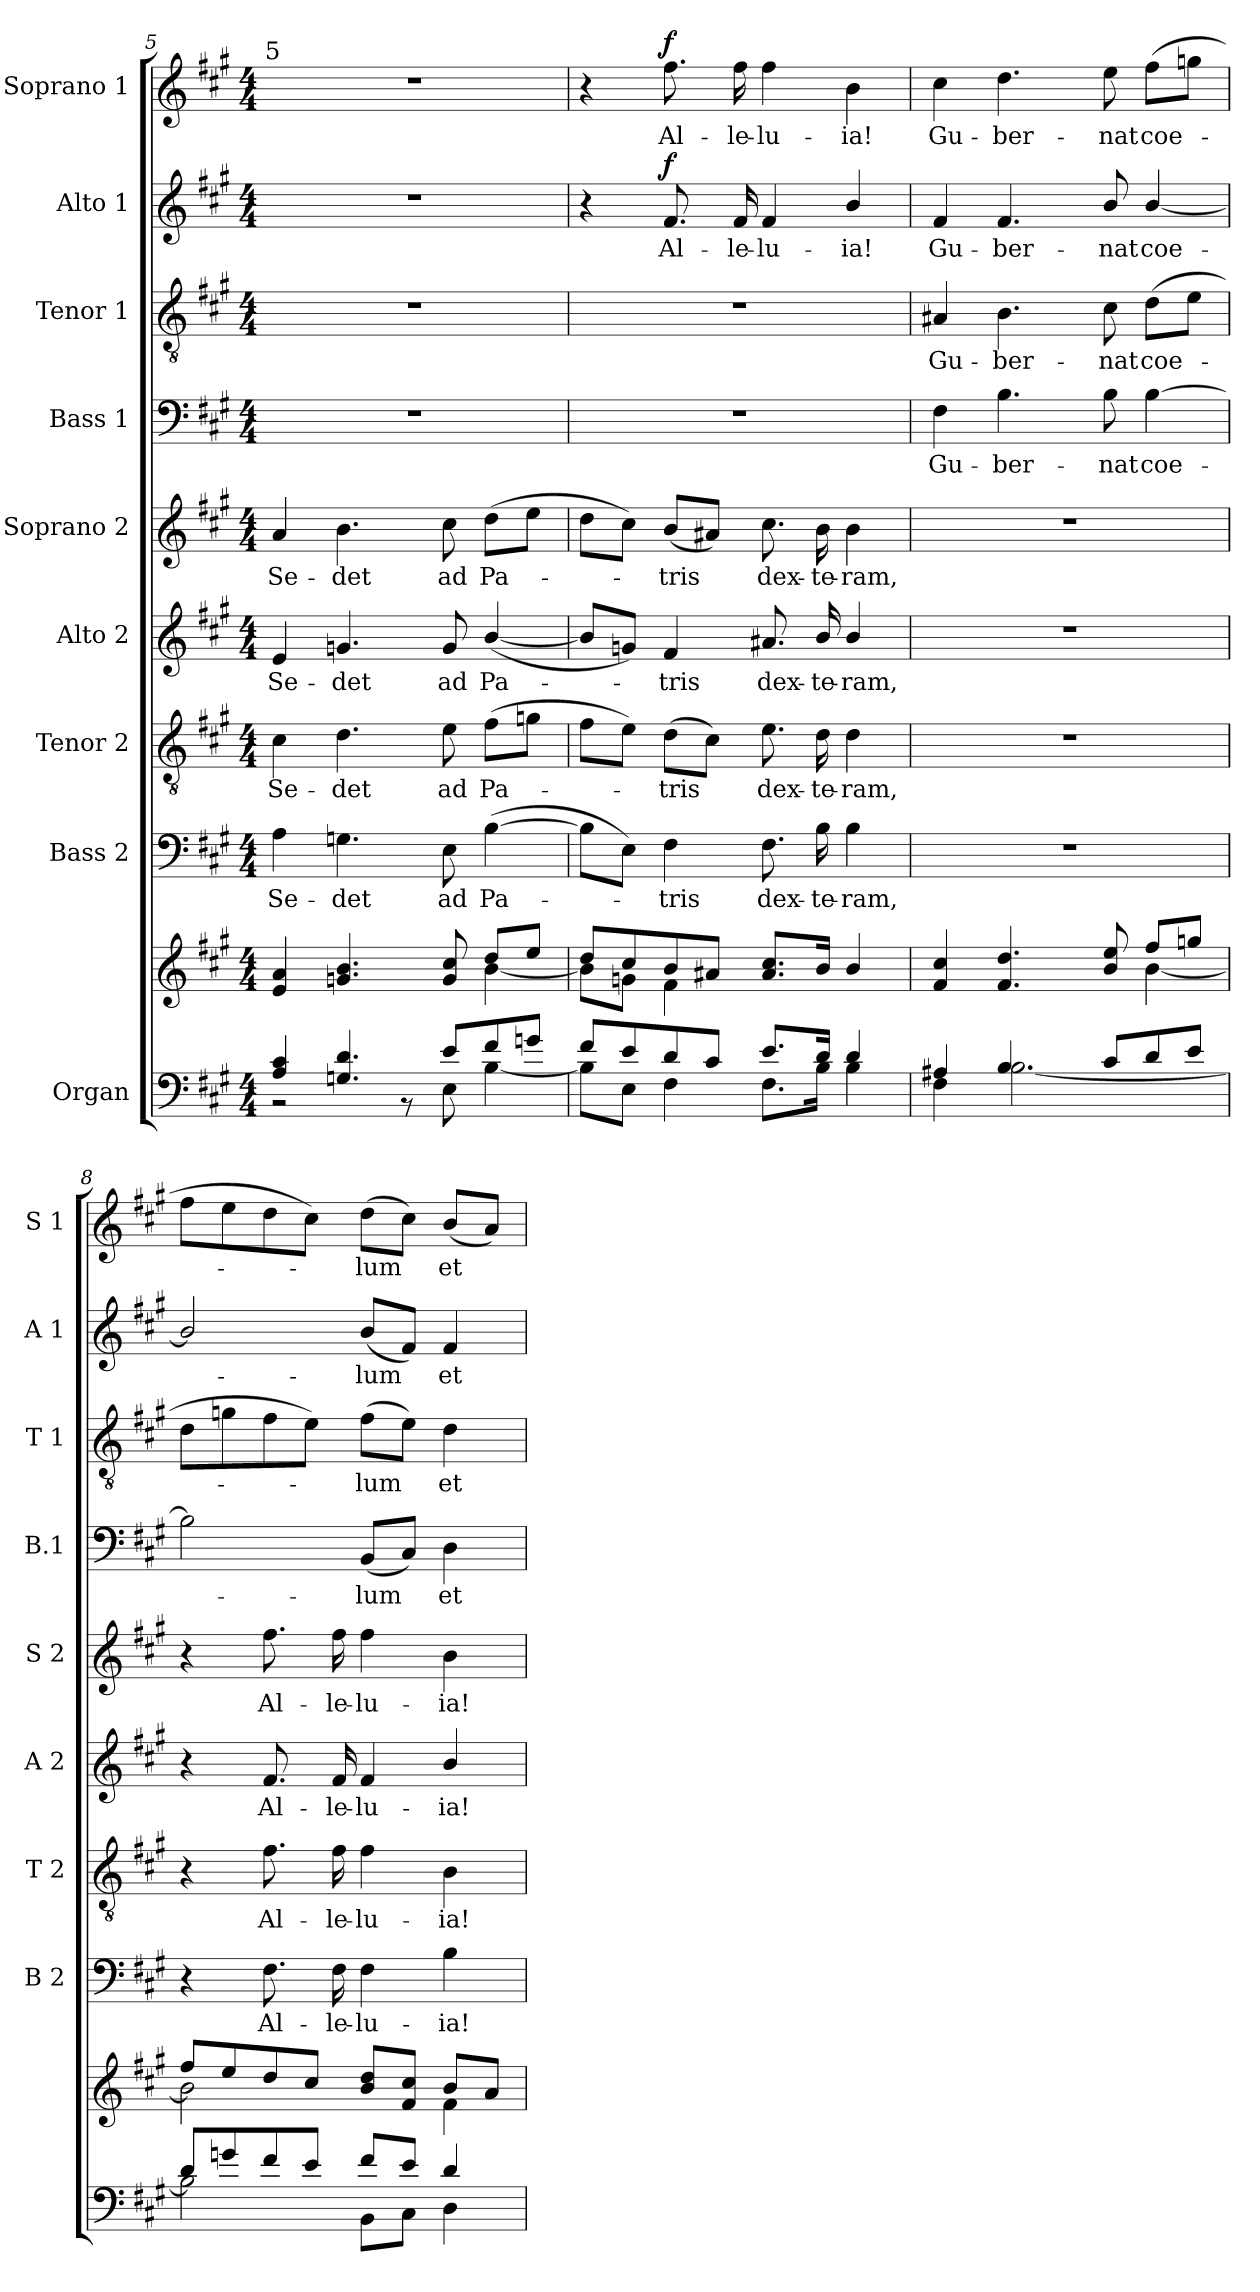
**kern	**kern	**kern	**text	**kern	**text	**kern	**text	**kern	**text	**kern	**text	**kern	**text	**kern	**text	**dynam	**kern	**text	**dynam
*part9	*part9	*part8	*part8	*part7	*part7	*part6	*part6	*part5	*part5	*part4	*part4	*part3	*part3	*part2	*part2	*part2	*part1	*part1	*part1
*staff10	*staff9	*staff8	*staff8	*staff7	*staff7	*staff6	*staff6	*staff5	*staff5	*staff4	*staff4	*staff3	*staff3	*staff2	*staff2	*staff2	*staff1	*staff1	*staff1
*I"Organ	*	*I"Bass 2	*	*I"Tenor 2	*	*I"Alto 2	*	*I"Soprano 2	*	*I"Bass 1	*	*I"Tenor 1	*	*I"Alto 1	*	*	*I"Soprano 1	*	*
*	*	*I'B 2	*	*I'T 2	*	*I'A 2	*	*I'S 2	*	*I'B.1	*	*I'T 1	*	*I'A 1	*	*	*I'S 1	*	*
!!LO:LB:g=z
*clefF4	*clefG2	*clefF4	*	*clefGv2	*	*clefG2	*	*clefG2	*	*clefF4	*	*clefGv2	*	*clefG2	*	*	*clefG2	*	*
*k[f#c#g#]	*k[f#c#g#]	*k[f#c#g#]	*	*k[f#c#g#]	*	*k[f#c#g#]	*	*k[f#c#g#]	*	*k[f#c#g#]	*	*k[f#c#g#]	*	*k[f#c#g#]	*	*	*k[f#c#g#]	*	*
*A:	*A:	*A:	*	*A:	*	*A:	*	*A:	*	*A:	*	*A:	*	*A:	*	*	*A:	*	*
*M4/4	*M4/4	*M4/4	*	*M4/4	*	*M4/4	*	*M4/4	*	*M4/4	*	*M4/4	*	*M4/4	*	*	*M4/4	*	*
=5	=5	=5	=5	=5	=5	=5	=5	=5	=5	=5	=5	=5	=5	=5	=5	=5	=5	=5	=5
*^	*^	*	*	*	*	*	*	*	*	*	*	*	*	*	*	*	*	*	*
!	!	!	!	!	!	!	!	!	!	!	!	!	!	!	!	!	!	!	!LO:TX:a:cj:t=5	!	!
!	!	!	!	!	!LO:LY:b	!	!LO:LY:b	!	!LO:LY:b	!	!LO:LY:b	!	!	!	!	!	!	!	!	!	!
4A/ 4c#/	2r	4e/ 4a/	2ryy	4A	Se-	4c#	Se-	4e	Se-	4a	Se-	1r	.	1r	.	1r	.	.	1r	.	.
!	!	!	!	!	!LO:LY:b	!	!LO:LY:b	!	!LO:LY:b	!	!LO:LY:b	!	!	!	!	!	!	!	!	!	!
4.Gn/ 4.d/	.	4.gn/ 4.b/	.	4.Gn	-det	4.d	-det	4.gn	-det	4.b	-det	.	.	.	.	.	.	.	.	.	.
.	8r	.	4ryy	.	.	.	.	.	.	.	.	.	.	.	.	.	.	.	.	.	.
!	!	!	!	!	!LO:LY:b	!	!LO:LY:b	!	!LO:LY:b	!	!LO:LY:b	!	!	!	!	!	!	!	!	!	!
8e/L	8E\	8g/ 8cc#/	.	8E	ad	8e	ad	8g	ad	8cc#	ad	.	.	.	.	.	.	.	.	.	.
!	!	!	!	!	!LO:LY:b	!	!LO:LY:b	!	!LO:LY:b	!	!LO:LY:b	!	!	!	!	!	!	!	!	!	!
8f#/	[4B\	8dd/L	[4b\	(>[4B	Pa-	(>8f#L	Pa-	(<[4b/	Pa-	(>8ddL	Pa-	.	.	.	.	.	.	.	.	.	.
8gn/J	.	8ee/J	.	.	.	8gnJ	.	.	.	8eeJ	.	.	.	.	.	.	.	.	.	.	.
=6	=6	=6	=6	=6	=6	=6	=6	=6	=6	=6	=6	=6	=6	=6	=6	=6	=6	=6	=6	=6	=6
8f#/L	8B\L]	8dd/L	8b\L]	8BL]	.	8f#L	.	8bL]	.	8ddL	.	1r	.	1r	.	4r	.	.	4r	.	.
8e/	8E\J	8cc#/	8gn\J	8EJ)	.	8eJ)	.	8gnJ)	.	8cc#J)	.	.	.	.	.	.	.	.	.	.	.
!	!	!	!	!	!LO:LY:b	!	!LO:LY:b	!	!LO:LY:b	!	!LO:LY:b	!	!	!	!	!	!LO:LY:b	!LO:DY:b	!	!LO:LY:b	!LO:DY:b
8d/	4F#\	8b/	4f#\	4F#	tris	(>8dL	tris	4f#	tris	(<8bL	tris	.	.	.	.	8.f#	Al-	f	8.ff#	Al-	f
8c#/J	.	8a#X/J	.	.	.	8c#J)	.	.	.	8a#XJ)	.	.	.	.	.	.	.	.	.	.	.
!	!	!	!	!	!	!	!	!	!	!	!	!	!	!	!	!	!LO:LY:b	!	!	!LO:LY:b	!
.	.	.	.	.	.	.	.	.	.	.	.	.	.	.	.	16f#	-le-	.	16ff#	-le-	.
!	!	!	!	!	!LO:LY:b	!	!LO:LY:b	!	!LO:LY:b	!	!LO:LY:b	!	!	!	!	!	!LO:LY:b	!	!	!LO:LY:b	!
8.e/L	8.F#\L	8.a#/ 8.cc#/L	2ryy	8.F#	dex-	8.e	dex-	8.a#X	dex-	8.cc#	dex-	.	.	.	.	4f#	-lu-	.	4ff#	-lu-	.
!	!	!	!	!	!LO:LY:b	!	!LO:LY:b	!	!LO:LY:b	!	!LO:LY:b	!	!	!	!	!	!	!	!	!	!
16d/J	16B\J	16b/J	.	16B	-te-	16d	-te-	16b/	-te-	16b	-te-	.	.	.	.	.	.	.	.	.	.
!	!	!	!	!	!LO:LY:b	!	!LO:LY:b	!	!LO:LY:b	!	!LO:LY:b	!	!	!	!	!	!LO:LY:b	!	!	!LO:LY:b	!
4d/	4B\	4b/	.	4B	-ram,	4d	-ram,	4b/	-ram,	4b	-ram,	.	.	.	.	4b/	-ia!	.	4b	-ia!	.
=7	=7	=7	=7	=7	=7	=7	=7	=7	=7	=7	=7	=7	=7	=7	=7	=7	=7	=7	=7	=7	=7
!	!	!	!	!	!	!	!	!	!	!	!	!	!LO:LY:b	!	!LO:LY:b	!	!LO:LY:b	!	!	!LO:LY:b	!
4A#X/	4F#\	4f#/ 4cc#/	2ryy	1r	.	1r	.	1r	.	1r	.	4F#	Gu-	4A#X	Gu-	4f#	Gu-	.	4cc#	Gu-	.
!	!	!	!	!	!	!	!	!	!	!	!	!	!LO:LY:b	!	!LO:LY:b	!	!LO:LY:b	!	!	!LO:LY:b	!
4.B/	[2.B\	4.f#/ 4.dd/	.	.	.	.	.	.	.	.	.	4.B	-ber-	4.B	-ber-	4.f#	-ber-	.	4.dd	-ber-	.
.	.	.	4ryy	.	.	.	.	.	.	.	.	.	.	.	.	.	.	.	.	.	.
!	!	!	!	!	!	!	!	!	!	!	!	!	!LO:LY:b	!	!LO:LY:b	!	!LO:LY:b	!	!	!LO:LY:b	!
8c#/L	.	8b/ 8ee/	.	.	.	.	.	.	.	.	.	8B	-nat	8c#	-nat	8b/	-nat	.	8ee	-nat	.
!	!	!	!	!	!	!	!	!	!	!	!	!	!LO:LY:b	!	!LO:LY:b	!	!LO:LY:b	!	!	!LO:LY:b	!
8d/	.	8ff#/L	[4b\	.	.	.	.	.	.	.	.	[4B	coe-	(>8dL	coe-	[4b/	coe-	.	(>8ff#L	coe-	.
8e/J	.	8ggn/J	.	.	.	.	.	.	.	.	.	.	.	8eJ	.	.	.	.	8ggnJ	.	.
=8	=8	=8	=8	=8	=8	=8	=8	=8	=8	=8	=8	=8	=8	=8	=8	=8	=8	=8	=8	=8	=8
8d/L	2B\]	8ff#/L	2b\]	4r	.	4r	.	4r	.	4r	.	2B]	.	8dL	.	2b/]	.	.	8ff#L	.	.
8gn/	.	8ee/	.	.	.	.	.	.	.	.	.	.	.	8gn	.	.	.	.	8ee	.	.
!	!	!	!	!	!LO:LY:b	!	!LO:LY:b	!	!LO:LY:b	!	!LO:LY:b	!	!	!	!	!	!	!	!	!	!
8f#/	.	8dd/	.	8.F#	Al-	8.f#	Al-	8.f#	Al-	8.ff#	Al-	.	.	8f#	.	.	.	.	8dd	.	.
8e/J	.	8cc#/J	.	.	.	.	.	.	.	.	.	.	.	8eJ)	.	.	.	.	8cc#J)	.	.
!	!	!	!	!	!LO:LY:b	!	!LO:LY:b	!	!LO:LY:b	!	!LO:LY:b	!	!	!	!	!	!	!	!	!	!
.	.	.	.	16F#	-le-	16f#	-le-	16f#	-le-	16ff#	-le-	.	.	.	.	.	.	.	.	.	.
!	!	!	!	!	!LO:LY:b	!	!LO:LY:b	!	!LO:LY:b	!	!LO:LY:b	!	!LO:LY:b	!	!LO:LY:b	!	!LO:LY:b	!	!	!LO:LY:b	!
8f#/L	8BB\L	8b/ 8dd/L	4ryy	4F#	-lu-	4f#	-lu-	4f#	-lu-	4ff#	-lu-	(<8BBL	lum	(>8f#L	lum	(<8bL	lum	.	(>8ddL	lum	.
8e/J	8C#\J	8f#/ 8cc#/J	.	.	.	.	.	.	.	.	.	8C#J)	.	8eJ)	.	8f#J)	.	.	8cc#J)	.	.
!	!	!	!	!	!LO:LY:b	!	!LO:LY:b	!	!LO:LY:b	!	!LO:LY:b	!	!LO:LY:b	!	!LO:LY:b	!	!LO:LY:b	!	!	!LO:LY:b	!
4d/	4D\	8b/L	4f#\	4B	-ia!	4B	-ia!	4b/	-ia!	4b	-ia!	4D	et	4d	et	4f#	et	.	(<8bL	et	.
.	.	8a/J	.	.	.	.	.	.	.	.	.	.	.	.	.	.	.	.	8aJ)	.	.
*v	*v	*	*	*	*	*	*	*	*	*	*	*	*	*	*	*	*	*	*	*	*
*	*v	*v	*	*	*	*	*	*	*	*	*	*	*	*	*	*	*	*	*	*
=	=	=	=	=	=	=	=	=	=	=	=	=	=	=	=	=	=	=	=
*-	*-	*-	*-	*-	*-	*-	*-	*-	*-	*-	*-	*-	*-	*-	*-	*-	*-	*-	*-
